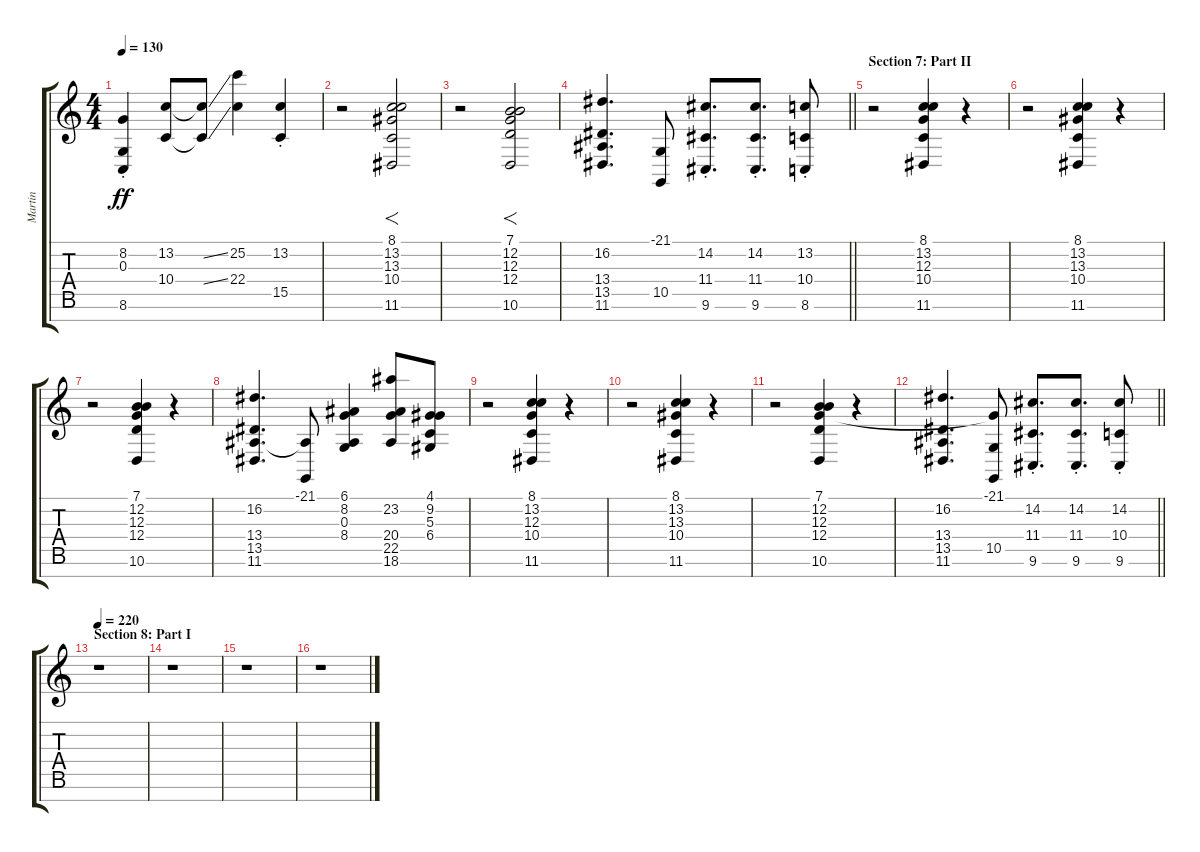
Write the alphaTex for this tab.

\track ("Martin" "Martin") {instrument stringensemble1}
\staff {score tabs}
\tuning (E4 B3 G3 D3 A2 E2 C2) {hide}
\ts (4 4)
\tempo 130
\clef g2
\ks c
(8.2{st} 0.3{st} 8.6{st}).4{dy ff} (13.2 10.4).8 (13.2{ss t} 10.4{ss t}).8 (25.2 22.4).4 (13.2{st} 15.5{st}).4 |
r.2 (8.1 13.2 13.3 10.4 11.6).2{f} |
r.2 (7.1 12.2 12.3 12.4 10.6).2{f} |
\barLineRight lightlight
(16.2 13.4 13.5 11.6).4{d} (-21.1 10.5).8 (14.2{st} 11.4{st} 9.6{st}).8{d} (14.2{st} 11.4{st} 9.6{st}).8{d} (13.2{st} 10.4{st} 8.6{st}).8 |
\section ("" "Section 7: Part II")
r.2 (8.1 13.2 12.3 10.4 11.6).4 r.4 |
r.2 (8.1 13.2 13.3 10.4 11.6).4 r.4 |
r.2 (7.1 12.2 12.3 12.4 10.6).4 r.4 |
(16.2 13.4 13.5 11.6).4{d} (-21.1 13.5{t}).8 (6.1 8.2 0.3 8.4).4 (23.2 20.4 22.5 18.6).8 (4.1 9.2 5.3 6.4).8 |
r.2 (8.1 13.2 12.3 10.4 11.6).4 r.4 |
r.2 (8.1 13.2 13.3 10.4 11.6).4 r.4 |
r.2 (7.1 12.2 12.3 12.4 10.6).4 r.4 |
\barLineRight lightlight
(16.2 13.4 13.5 11.6).4{d} (-21.1 12.3{t} 10.5).8 (14.2{st} 11.4{st} 9.6{st}).8{d} (14.2{st} 11.4{st} 9.6{st}).8{d} (14.2{st} 10.4{st} 9.6{st}).8 |
\section ("" "Section 8: Part I")
\tempo 220
r.1 |
r.1 |
r.1 |
r.1
